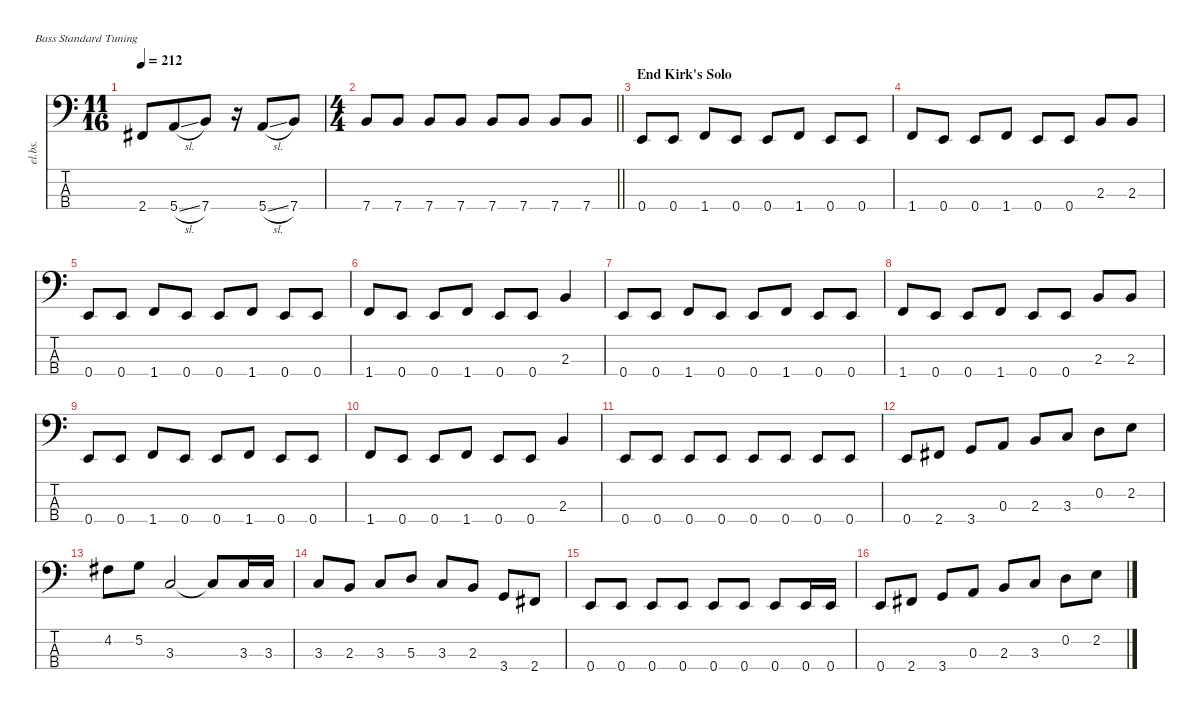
\defaultSystemsLayout 4
\hideDynamics
\bracketExtendMode nobrackets
\track ("Cliff Burton" "el.bs.") {mute instrument electricbassfinger}
\staff {score tabs}
\tuning (G2 D2 A1 E1)
\ts (11 16)
\beaming (8 3 2)
\tempo 212
\clef f4
\ks c
2.4{acc #}.8{dy fff} 5.4{sl}.8 7.4.8 r.16 5.4{sl}.8 7.4.8 |
\ts (4 4)
\beaming (8 2 2 2 2)
\barLineRight lightlight
7.4.8 7.4.8 7.4.8 7.4.8 7.4.8 7.4.8 7.4.8 7.4.8 |
\section ("" "End Kirk's Solo")
0.4.8 0.4.8 1.4.8 0.4.8 0.4.8 1.4.8 0.4.8 0.4.8 |
1.4.8 0.4.8 0.4.8 1.4.8 0.4.8 0.4.8 2.3.8 2.3.8 |
0.4.8 0.4.8 1.4.8 0.4.8 0.4.8 1.4.8 0.4.8 0.4.8 |
1.4.8 0.4.8 0.4.8 1.4.8 0.4.8 0.4.8 2.3.4 |
0.4.8 0.4.8 1.4.8 0.4.8 0.4.8 1.4.8 0.4.8 0.4.8 |
1.4.8 0.4.8 0.4.8 1.4.8 0.4.8 0.4.8 2.3.8 2.3.8 |
0.4.8 0.4.8 1.4.8 0.4.8 0.4.8 1.4.8 0.4.8 0.4.8 |
1.4.8 0.4.8 0.4.8 1.4.8 0.4.8 0.4.8 2.3.4 |
0.4.8 0.4.8 0.4.8 0.4.8 0.4.8 0.4.8 0.4.8 0.4.8 |
0.4.8 2.4{acc #}.8 3.4.8 0.3.8 2.3.8 3.3.8 0.2.8 2.2.8 |
4.2{acc #}.8 5.2.8 3.3.2 3.3{t}.8{dy f} 3.3.16{dy fff} 3.3.16 |
3.3.8 2.3.8 3.3.8 5.3.8 3.3.8 2.3.8 3.4.8 2.4{acc #}.8 |
0.4.8 0.4.8 0.4.8 0.4.8 0.4.8 0.4.8 0.4.8 0.4.16 0.4.16 |
0.4.8 2.4{acc #}.8 3.4.8 0.3.8 2.3.8 3.3.8 0.2.8 2.2.8
